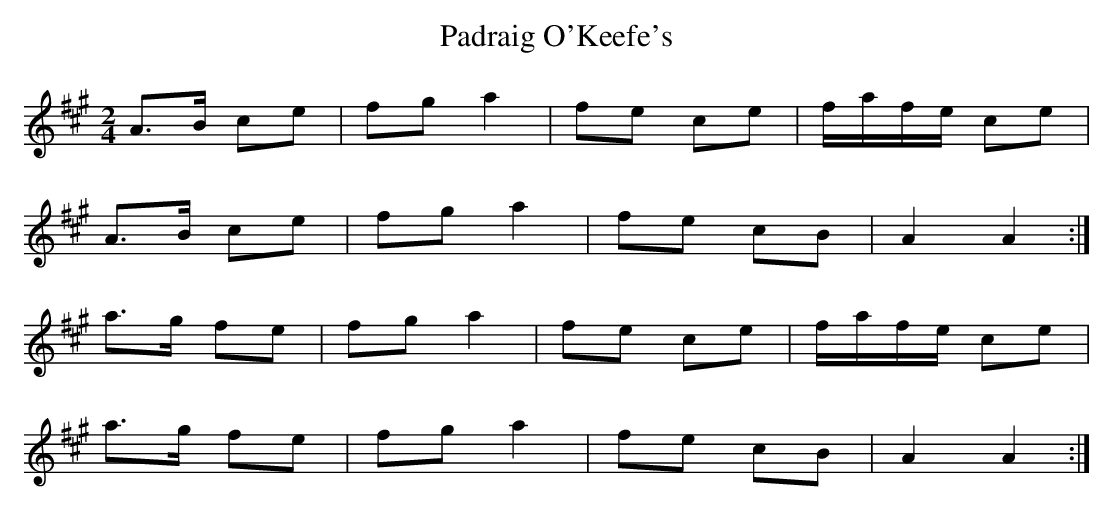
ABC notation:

X:1
T:Padraig O'Keefe's
M:2/4
L:1/8
K:A Major
A>B ce|fg a2|fe ce|f/a/f/e/ ce|!
A>B ce|fg a2|fe cB|A2 A2:|!
a>g fe|fg a2|fe ce|f/a/f/e/ ce|!
a>g fe|fg a2|fe cB|A2 A2:|!
